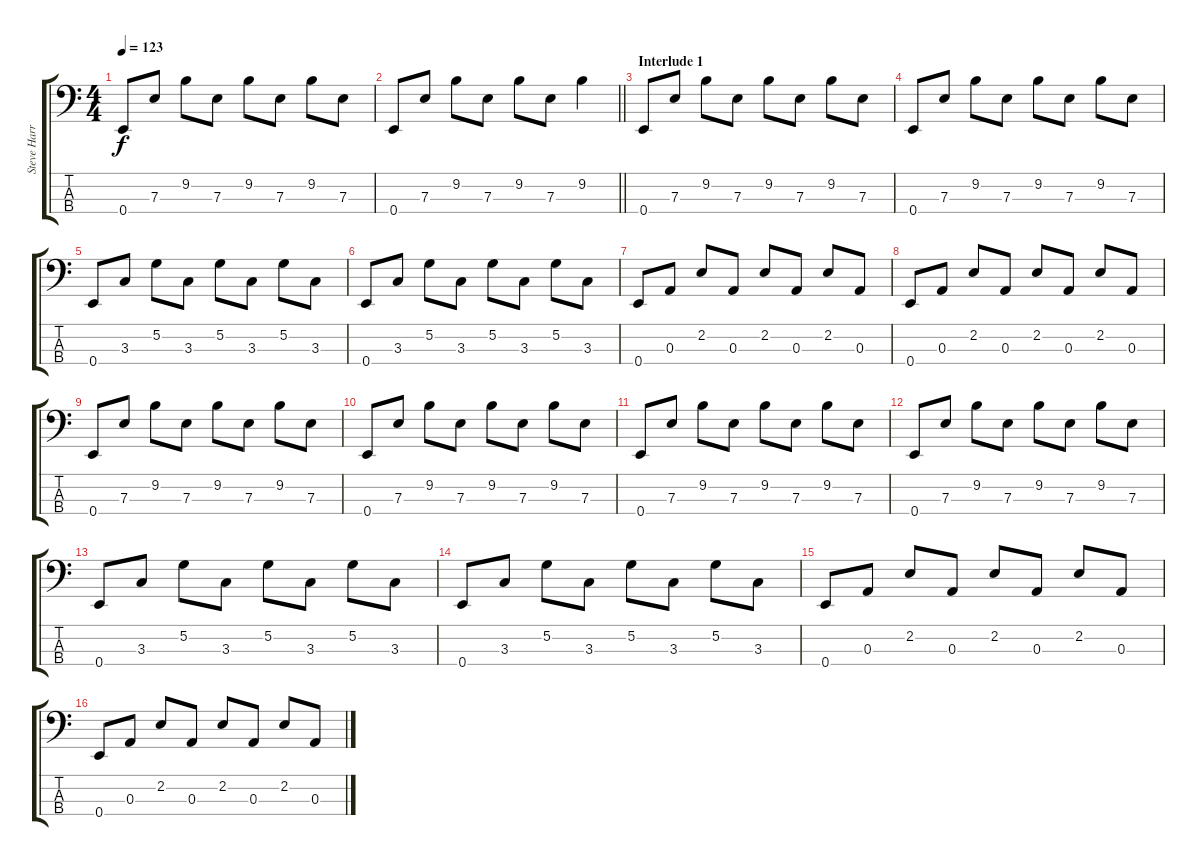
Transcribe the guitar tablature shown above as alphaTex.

\track ("Steve Harris" "Steve Harr") {instrument electricbassfinger}
\staff {score tabs}
\tuning (G2 D2 A1 E1) {hide}
\ts (4 4)
\tempo 123
\clef f4
\ks c
0.4.8{dy f} 7.3.8 9.2.8 7.3.8 9.2.8 7.3.8 9.2.8 7.3.8 |
\barLineRight lightlight
0.4.8 7.3.8 9.2.8 7.3.8 9.2.8 7.3.8 9.2.4 |
\section ("" "Interlude 1")
0.4.8 7.3.8 9.2.8 7.3.8 9.2.8 7.3.8 9.2.8 7.3.8 |
0.4.8 7.3.8 9.2.8 7.3.8 9.2.8 7.3.8 9.2.8 7.3.8 |
0.4.8 3.3.8 5.2.8 3.3.8 5.2.8 3.3.8 5.2.8 3.3.8 |
0.4.8 3.3.8 5.2.8 3.3.8 5.2.8 3.3.8 5.2.8 3.3.8 |
0.4.8 0.3.8 2.2.8 0.3.8 2.2.8 0.3.8 2.2.8 0.3.8 |
0.4.8 0.3.8 2.2.8 0.3.8 2.2.8 0.3.8 2.2.8 0.3.8 |
0.4.8 7.3.8 9.2.8 7.3.8 9.2.8 7.3.8 9.2.8 7.3.8 |
0.4.8 7.3.8 9.2.8 7.3.8 9.2.8 7.3.8 9.2.8 7.3.8 |
0.4.8 7.3.8 9.2.8 7.3.8 9.2.8 7.3.8 9.2.8 7.3.8 |
0.4.8 7.3.8 9.2.8 7.3.8 9.2.8 7.3.8 9.2.8 7.3.8 |
0.4.8 3.3.8 5.2.8 3.3.8 5.2.8 3.3.8 5.2.8 3.3.8 |
0.4.8 3.3.8 5.2.8 3.3.8 5.2.8 3.3.8 5.2.8 3.3.8 |
0.4.8 0.3.8 2.2.8 0.3.8 2.2.8 0.3.8 2.2.8 0.3.8 |
0.4.8 0.3.8 2.2.8 0.3.8 2.2.8 0.3.8 2.2.8 0.3.8
